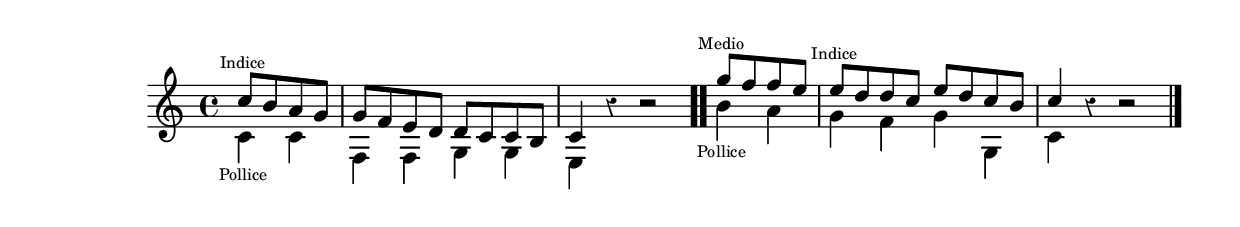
\version "2.24.3"
\language "english"

\layout {
  ragged-last = ##f
}

\new Staff \with {
  \consists Merge_rests_engraver
}
<<
  \override Staff.Rest.style = #'classical
  \relative {
    \partial 2
    c''8
    ^\markup \halign #-.2 \teeny "Indice"
     b a g
    g f e d
    d c c b
    c4 r r2
    \bar ".."
    \partial 2
    g''8
    ^\markup \halign #-.2 \teeny "Medio"
    f f e
    e
    ^\markup \halign #-.2 \teeny "Indice"
    d d c
    e d c b
    c4 r r2
    \bar "|."
  }
  \\
  \relative {
    c'4
    _\markup \halign #-.2 \teeny "Pollice"
    c
    f, f
    g g
    e r r2
    \bar ".."
    b''4
    _\markup \halign #-.2 \teeny "Pollice"
    a g f g g, c r r2
  }
>>